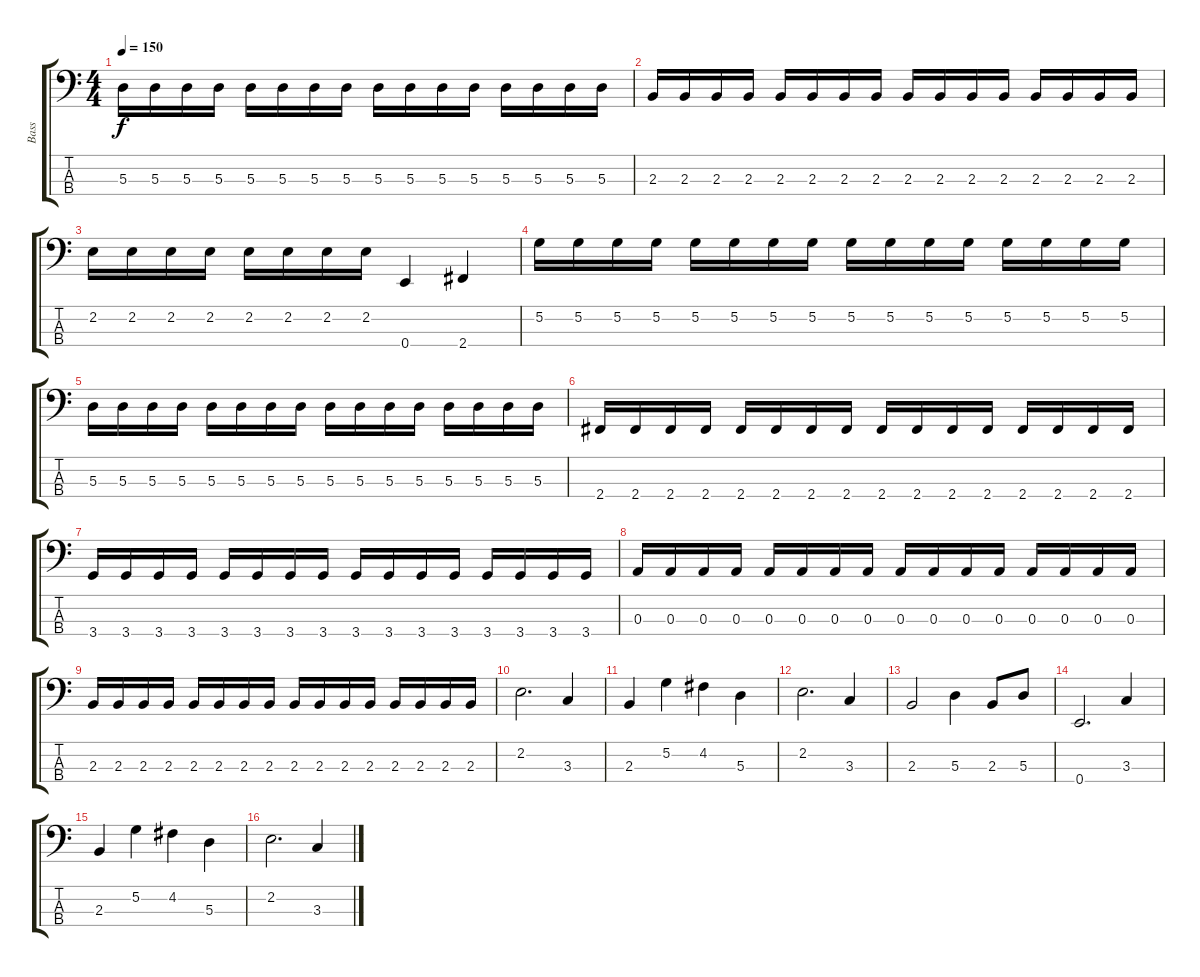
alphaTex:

\track ("Bass" "Bass") {instrument electricbasspick}
\staff {score tabs}
\tuning (G2 D2 A1 E1) {hide}
\ts (4 4)
\tempo 150
\clef f4
\ks c
5.3.16{dy f} 5.3.16 5.3.16 5.3.16 5.3.16 5.3.16 5.3.16 5.3.16 5.3.16 5.3.16 5.3.16 5.3.16 5.3.16 5.3.16 5.3.16 5.3.16 |
2.3.16 2.3.16 2.3.16 2.3.16 2.3.16 2.3.16 2.3.16 2.3.16 2.3.16 2.3.16 2.3.16 2.3.16 2.3.16 2.3.16 2.3.16 2.3.16 |
2.2.16 2.2.16 2.2.16 2.2.16 2.2.16 2.2.16 2.2.16 2.2.16 0.4.4 2.4.4 |
5.2.16 5.2.16 5.2.16 5.2.16 5.2.16 5.2.16 5.2.16 5.2.16 5.2.16 5.2.16 5.2.16 5.2.16 5.2.16 5.2.16 5.2.16 5.2.16 |
5.3.16 5.3.16 5.3.16 5.3.16 5.3.16 5.3.16 5.3.16 5.3.16 5.3.16 5.3.16 5.3.16 5.3.16 5.3.16 5.3.16 5.3.16 5.3.16 |
2.4.16 2.4.16 2.4.16 2.4.16 2.4.16 2.4.16 2.4.16 2.4.16 2.4.16 2.4.16 2.4.16 2.4.16 2.4.16 2.4.16 2.4.16 2.4.16 |
3.4.16 3.4.16 3.4.16 3.4.16 3.4.16 3.4.16 3.4.16 3.4.16 3.4.16 3.4.16 3.4.16 3.4.16 3.4.16 3.4.16 3.4.16 3.4.16 |
0.3.16 0.3.16 0.3.16 0.3.16 0.3.16 0.3.16 0.3.16 0.3.16 0.3.16 0.3.16 0.3.16 0.3.16 0.3.16 0.3.16 0.3.16 0.3.16 |
2.3.16 2.3.16 2.3.16 2.3.16 2.3.16 2.3.16 2.3.16 2.3.16 2.3.16 2.3.16 2.3.16 2.3.16 2.3.16 2.3.16 2.3.16 2.3.16 |
2.2.2{d} 3.3.4 |
2.3.4 5.2.4 4.2.4 5.3.4 |
2.2.2{d} 3.3.4 |
2.3.2 5.3.4 2.3.8 5.3.8 |
0.4.2{d} 3.3.4 |
2.3.4 5.2.4 4.2.4 5.3.4 |
2.2.2{d} 3.3.4
